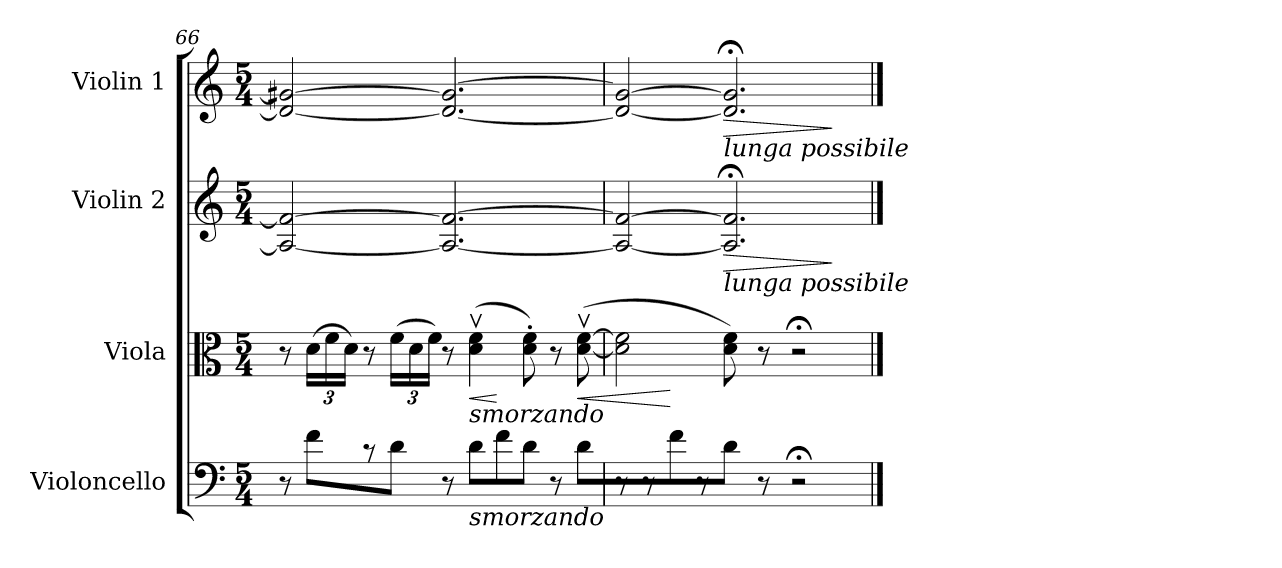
**kern	**kern	**dynam	**kern	**dynam	**kern	**dynam
*part4	*part3	*part3	*part2	*part2	*part1	*part1
*staff4	*staff3	*staff3	*staff2	*staff2	*staff1	*staff1
*I"Violoncello	*I"Viola	*	*I"Violin 2	*	*I"Violin 1	*
*I'Vc	*I'Vla	*	*I'Vln	*	*I'Vln	*
!!LO:LB:g=z
*clefF4	*clefC3	*	*clefG2	*	*clefG2	*
*k[]	*k[]	*	*k[]	*	*k[]	*
*M5/4	*M5/4	*	*M5/4	*	*M5/4	*
=66	=66	=66	=66	=66	=66	=66
*	*^	*	*	*	*	*
8r	8r	2.ryy	.	2A/_ 2f/_	.	2d/_ 2g#X/_	.
*	*Xbrackettup	*	*	*	*	*	*
8f\L	(24d\LL	.	.	.	.	.	.
.	24f\	.	.	.	.	.	.
.	24d\JJ)	.	.	.	.	.	.
8r	8r	.	.	.	.	.	.
8d\J	(24f\LL	.	.	.	.	.	.
.	24d\	.	.	.	.	.	.
.	24f\JJ)	.	.	.	.	.	.
8r	8r	.	.	2.A/_ 2.f/_	.	2.d/_ 2.g#/_	.
!	!LO:TX:b:i:t=smorzando	!	!	!	!	!	!
!LO:TX:b:i:t=smorzando	!	!	!	!	!	!	!
!	!	!	!LO:HP:b	!	!	!	!
8d\L	(4d\v 4f\v	.	<	.	.	.	.
8f\	.	2ryy	[	.	.	.	.
8d\J	8d\' 8f\')	.	.	.	.	.	.
8r	8r	.	.	.	.	.	.
!	!	!	!LO:HP:b	!	!	!	!
8d\L	([8d\v [8f\v	.	<	.	.	.	.
=67	=67	=67	=67	=67	=67	=67	=67
8r	2d\] 2f\]	4ryy	.	2A/_ 2f/_	.	2d/_ 2g#/_	.
8r	.	.	.	.	.	.	.
8f\	.	1ryy	[	.	.	.	.
8r	.	.	.	.	.	.	.
!	!	!	!	!	!	!LO:TX:b:i:t=lunga possibile	!
!	!	!	!	!LO:TX:b:i:t=lunga possibile	!	!	!
!	!	!	!	!	!LO:HP:b	!	!LO:HP:b
8d\J	8d\ 8f\)	.	.	2.A/];< 2.f/];<	>	2.d/];< 2.g#/];<	>
8r	8r	.	.	.	.	.	.
2r;<	2r;<	.	.	.	.	.	.
*	*v	*v	*	*	*	*	*
.	.	.	.	]	.	]
==	==	==	==	==	==	==
*-	*-	*-	*-	*-	*-	*-
